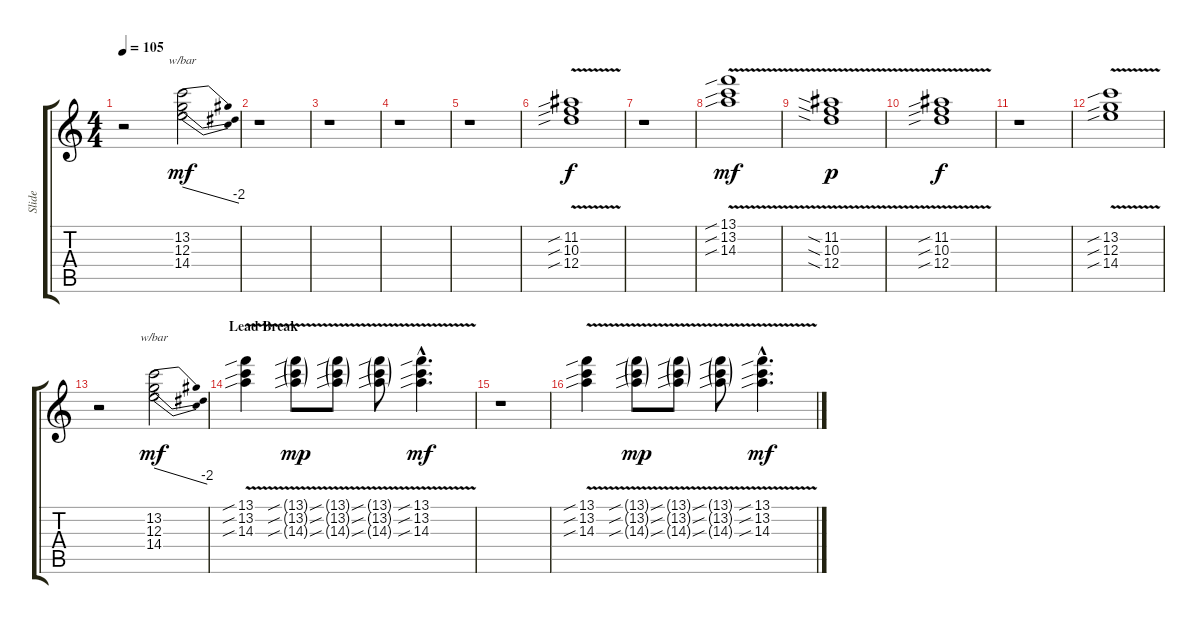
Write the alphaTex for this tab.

\track ("Slide" "Slide") {instrument electricguitarjazz}
\staff {score tabs}
\tuning (E4 B3 G3 D3 A2 E2) {hide}
\ts (4 4)
\tempo 105
\clef g2
\ks c
r.2{dy f} (13.2 12.3 14.4).2{tbe (dive default 0 0 60 -8) dy mf} |
r.1 |
r.1 |
r.1 |
r.1 |
(11.2{v sib} 10.3{sib} 12.4{sib}).1{dy f} |
r.1 |
(13.1{sib} 13.2{v sib} 14.3{sib}).1{dy mf} |
(11.2{v sia} 10.3{sia} 12.4{sia}).1{dy p} |
(11.2{v sib} 10.3{sib} 12.4{sib}).1{dy f} |
r.1 |
(13.2{v sib} 12.3{sib} 14.4{sib}).1 |
r.2 (13.2 12.3 14.4).2{tbe (dive default 0 0 60 -8) dy mf} |
\section ("" "Lead Break")
(13.1{sib} 13.2{v sib} 14.3{sib}).4 (13.1{sib g} 13.2{v sib g} 14.3{sib g}).8{dy mp} (13.1{sib g} 13.2{v sib g} 14.3{sib g}).8 (13.1{sib g} 13.2{v sib g} 14.3{sib g}).8 (13.1{sib hac} 13.2{v sib hac} 14.3{sib hac}).4{d dy mf} |
r.1 |
(13.1{sib} 13.2{v sib} 14.3{sib}).4 (13.1{sib g} 13.2{v sib g} 14.3{sib g}).8{dy mp} (13.1{sib g} 13.2{v sib g} 14.3{sib g}).8 (13.1{sib g} 13.2{v sib g} 14.3{sib g}).8 (13.1{sib hac} 13.2{v sib hac} 14.3{sib hac}).4{d dy mf}
